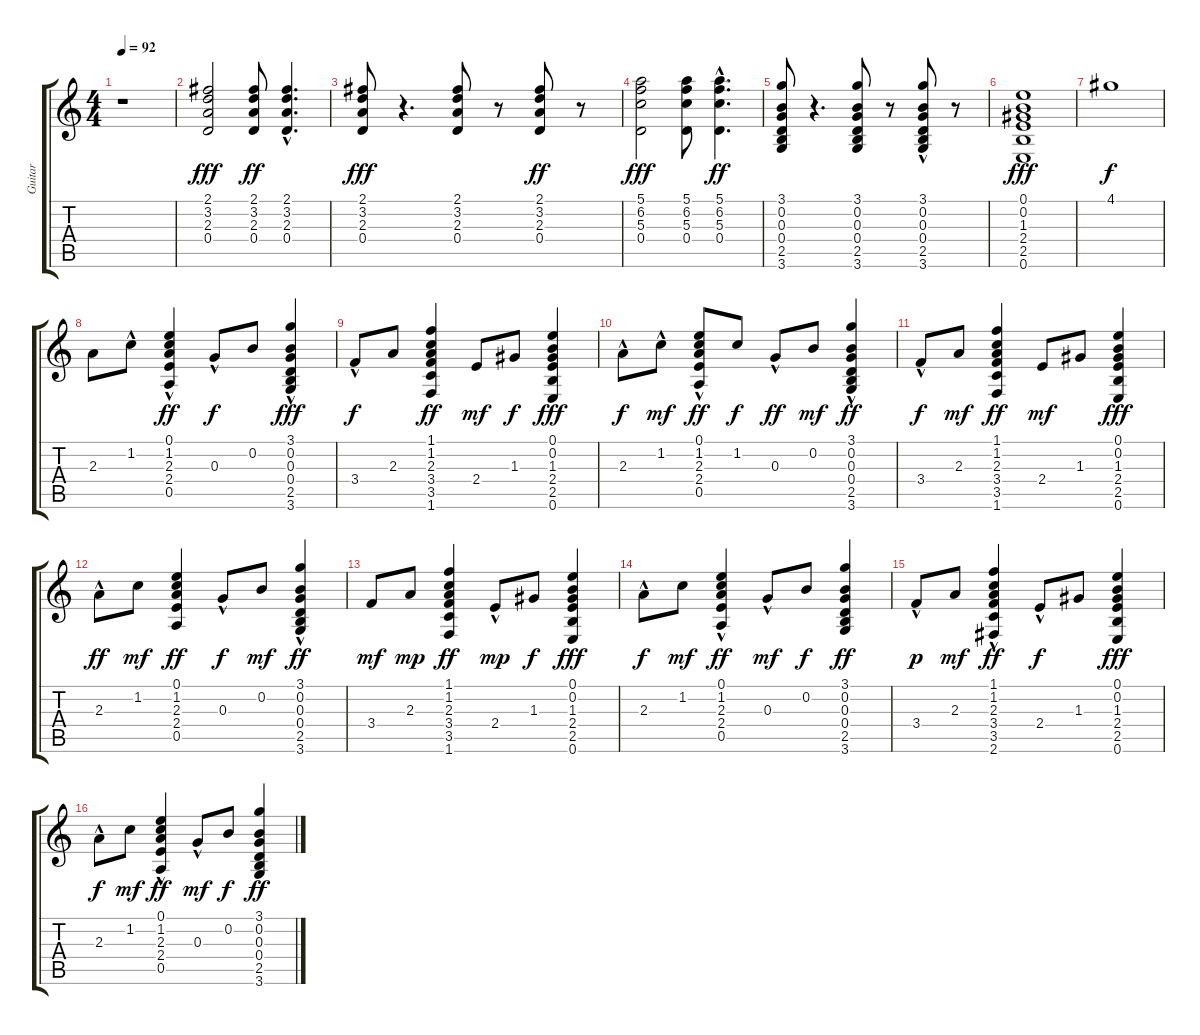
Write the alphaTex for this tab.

\track ("Guitar" "Guitar") {instrument overdrivenguitar}
\staff {score tabs}
\tuning (E4 B3 G3 D3 A2 E2) {hide}
\ts (4 4)
\tempo 92
\clef g2
\ks c
r.1{dy fff instrument overdrivenguitar} |
(2.1 3.2 2.3 0.4).2 (2.1 3.2 2.3 0.4).8{dy ff} (2.1{hac} 3.2{hac} 2.3{hac} 0.4{hac}).4{d} |
(2.1 3.2 2.3 0.4).8{dy fff} r.4{d} (2.1 3.2 2.3 0.4).8 r.8 (2.1 3.2 2.3 0.4).8{dy ff} r.8 |
(5.1 6.2 5.3 0.4).2{dy fff} (5.1 6.2 5.3 0.4).8 (5.1{hac} 6.2{hac} 5.3{hac} 0.4{hac}).4{d dy ff} |
(3.1 0.2 0.3 0.4 2.5 3.6).8 r.4{d} (3.1 0.2 0.3 0.4 2.5 3.6).8 r.8 (3.1 0.2{hac} 0.3 0.4 2.5 3.6).8 r.8 |
(0.1 0.2 1.3 2.4 2.5 0.6).1{dy fff} |
4.1.1{dy f} |
2.3.8 1.2{hac}.8 (0.1 1.2 2.3{hac} 2.4 0.5).4{dy ff} 0.3{hac}.8{dy f} 0.2.8 (3.1 0.2 0.3{hac} 0.4{hac} 2.5 3.6).4{dy fff} |
3.4{hac}.8{dy f} 2.3.8 (1.1 1.2 2.3 3.4 3.5 1.6).4{dy ff} 2.4.8{dy mf} 1.3.8{dy f} (0.1 0.2 1.3 2.4 2.5 0.6).4{dy fff} |
2.3{hac}.8{dy f} 1.2{hac}.8{dy mf} (0.1 1.2 2.3 2.4{hac} 0.5).8{dy ff} 1.2.8{dy f} 0.3{hac}.8{dy ff} 0.2.8{dy mf} (3.1 0.2 0.3{hac} 0.4{hac} 2.5 3.6).4{dy ff} |
3.4{hac}.8{dy f} 2.3.8{dy mf} (1.1 1.2 2.3 3.4 3.5 1.6).4{dy ff} 2.4.8{dy mf} 1.3.8 (0.1 0.2 1.3 2.4 2.5 0.6).4{dy fff} |
2.3{hac}.8{dy ff} 1.2.8{dy mf} (0.1 1.2 2.3 2.4 0.5).4{dy ff} 0.3{hac}.8{dy f} 0.2.8{dy mf} (3.1 0.2 0.3{hac} 0.4{hac} 2.5 3.6).4{dy ff} |
3.4.8{dy mf} 2.3.8{dy mp} (1.1 1.2 2.3 3.4 3.5 1.6).4{dy ff} 2.4{hac}.8{dy mp} 1.3.8{dy f} (0.1 0.2 1.3 2.4 2.5 0.6).4{dy fff} |
2.3{hac}.8{dy f} 1.2.8{dy mf} (0.1 1.2 2.3{hac} 2.4 0.5).4{dy ff} 0.3{hac}.8{dy mf} 0.2.8{dy f} (3.1 0.2 0.3 0.4 2.5 3.6).4{dy ff} |
3.4{hac}.8{dy p} 2.3.8{dy mf} (1.1 1.2 2.3{hac} 3.4{hac} 3.5 2.6).4{dy ff} 2.4{hac}.8{dy f} 1.3.8 (0.1 0.2 1.3 2.4 2.5 0.6).4{dy fff} |
2.3{hac}.8{dy f} 1.2.8{dy mf} (0.1 1.2 2.3{hac} 2.4 0.5).4{dy ff} 0.3{hac}.8{dy mf} 0.2.8{dy f} (3.1 0.2 0.3 0.4 2.5 3.6).4{dy ff}
